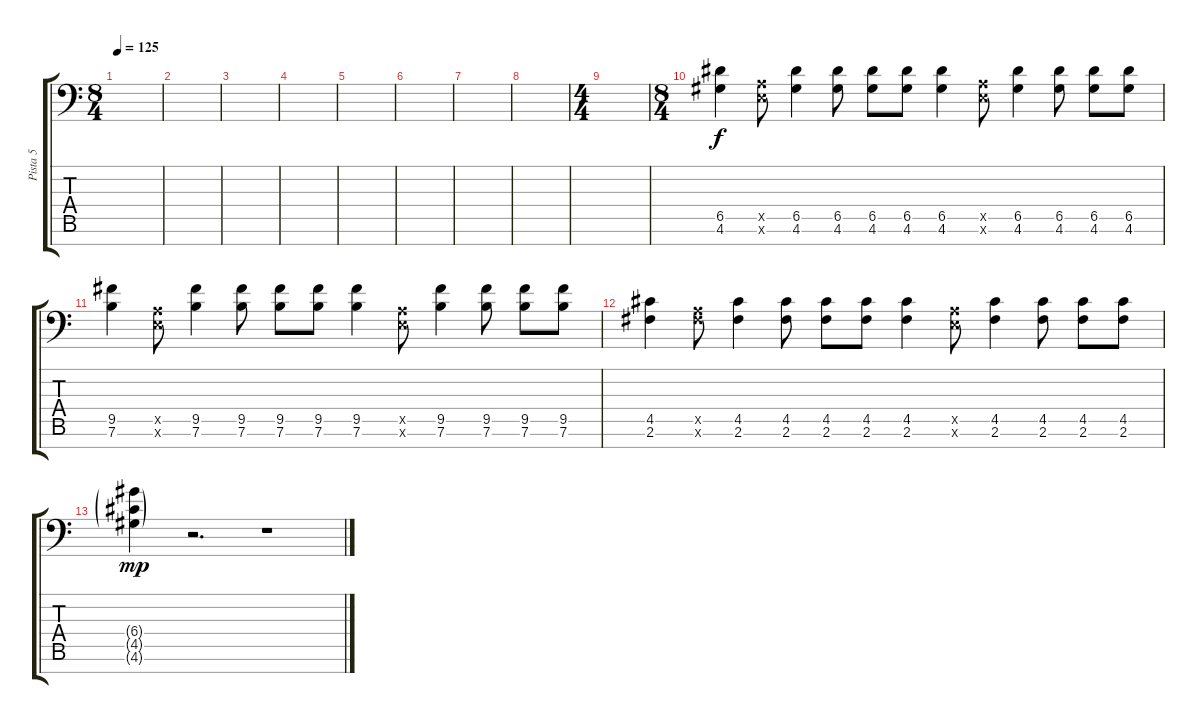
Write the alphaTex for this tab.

\track ("Pista 5" "Pista 5") {instrument distortionguitar}
\staff {score tabs}
\tuning (E4 B3 G3 D3 A2 E2 C-1) {hide}
\ts (8 4)
\tempo 125
\clef f4
\ks c
|
|
|
|
|
|
|
|
\ts (4 4)
|
\ts (8 4)
(6.5 4.6).4 (0.5{x} 0.6{x}).8 (6.5 4.6).4 (6.5 4.6).8 (6.5 4.6).8 (6.5 4.6).8 (6.5 4.6).4 (0.5{x} 0.6{x}).8 (6.5 4.6).4 (6.5 4.6).8 (6.5 4.6).8 (6.5 4.6).8 |
(9.5 7.6).4 (0.5{x} 0.6{x}).8 (9.5 7.6).4 (9.5 7.6).8 (9.5 7.6).8 (9.5 7.6).8 (9.5 7.6).4 (0.5{x} 0.6{x}).8 (9.5 7.6).4 (9.5 7.6).8 (9.5 7.6).8 (9.5 7.6).8 |
(4.5 2.6).4 (0.5{x} 2.6{x}).8 (4.5 2.6).4 (4.5 2.6).8 (4.5 2.6).8 (4.5 2.6).8 (4.5 2.6).4 (0.5{x} 0.6{x}).8 (4.5 2.6).4 (4.5 2.6).8 (4.5 2.6).8 (4.5 2.6).8 |
(6.4{g} 4.5{g} 4.6{g}).4{dy mp} r.2{d} r.1
